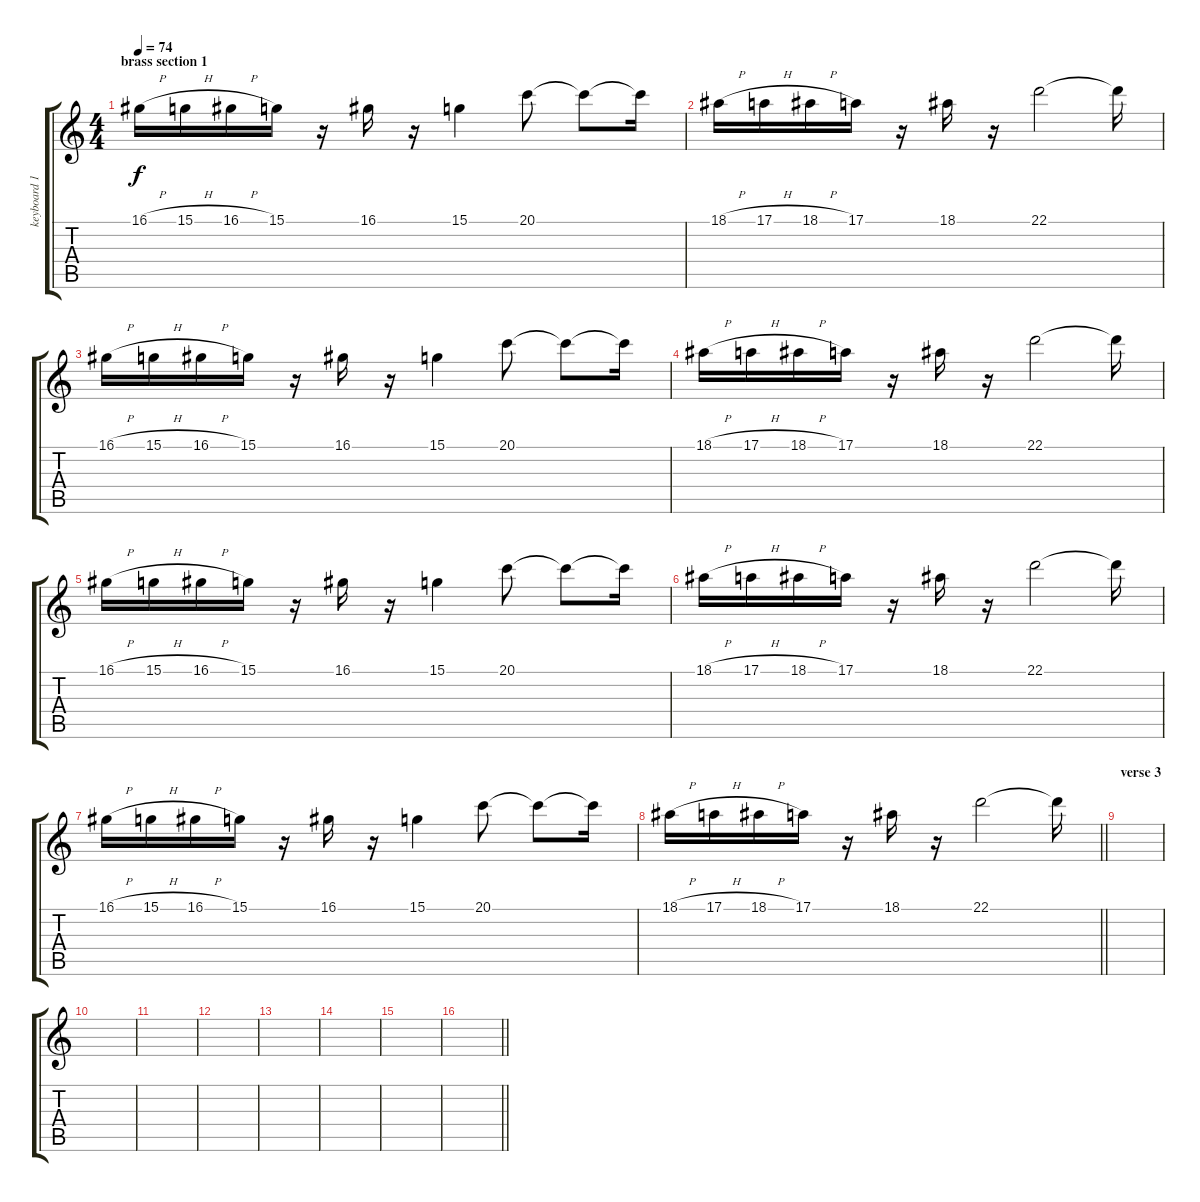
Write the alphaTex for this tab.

\track ("keyboard 1" "keyboard 1") {instrument stringensemble1}
\staff {score tabs}
\tuning (E4 B3 G3 D3 A2 E2) {hide}
\ts (4 4)
\section ("" "brass section 1")
\tempo 74
\clef g2
\ks c
16.1{h}.16{dy f volume 9} 15.1{h}.16 16.1{h}.16 15.1.16 r.16 16.1.16 r.16 15.1.4 20.1.8 20.1{t}.8 20.1{t}.16 |
18.1{h}.16 17.1{h}.16 18.1{h}.16 17.1.16 r.16 18.1.16 r.16 22.1.2 22.1{t}.16 |
16.1{h}.16 15.1{h}.16 16.1{h}.16 15.1.16 r.16 16.1.16 r.16 15.1.4 20.1.8 20.1{t}.8 20.1{t}.16 |
18.1{h}.16 17.1{h}.16 18.1{h}.16 17.1.16 r.16 18.1.16 r.16 22.1.2 22.1{t}.16 |
16.1{h}.16 15.1{h}.16 16.1{h}.16 15.1.16 r.16 16.1.16 r.16 15.1.4 20.1.8 20.1{t}.8 20.1{t}.16 |
18.1{h}.16 17.1{h}.16 18.1{h}.16 17.1.16 r.16 18.1.16 r.16 22.1.2 22.1{t}.16 |
16.1{h}.16 15.1{h}.16 16.1{h}.16 15.1.16 r.16 16.1.16 r.16 15.1.4 20.1.8 20.1{t}.8 20.1{t}.16 |
\barLineRight lightlight
18.1{h}.16 17.1{h}.16 18.1{h}.16 17.1.16 r.16 18.1.16 r.16 22.1.2 22.1{t}.16 |
\section ("" "verse 3")
|
|
|
|
|
|
|
\barLineRight lightlight
